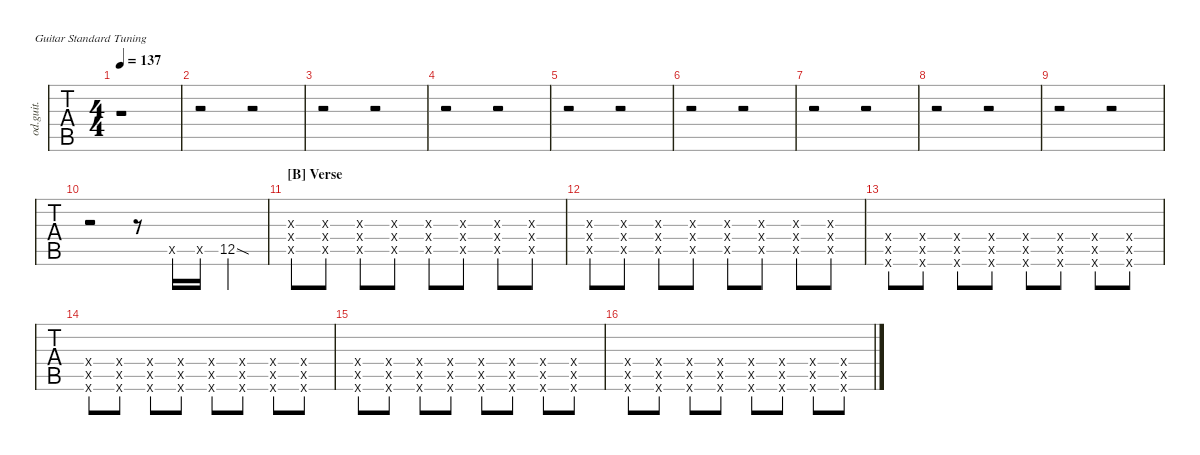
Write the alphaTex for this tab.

\defaultSystemsLayout 4
\hideDynamics
\bracketExtendMode nobrackets
\track ("Guitar3" "od.guit.") {instrument overdrivenguitar}
\staff {tabs}
\tuning (E4 B3 G3 D3 A2 E2)
\ts (4 4)
\tempo 137
\clef g2
\ks f
r.1{dy mf} |
r.2 r.2 |
r.2 r.2 |
r.2 r.2 |
r.2 r.2 |
r.2 r.2 |
r.2 r.2 |
r.2 r.2 |
r.2 r.2 |
r.2 r.8 12.5{x acc forcenatural}.16 12.5{x acc forcenatural}.16 12.5{sod acc forcenatural}.4 |
\section ("B" "Verse")
(5.5{x acc forcenatural} 7.4{x acc forcenatural} 7.3{x acc forcenatural}).8 (5.5{x acc forcenatural} 7.4{x acc forcenatural} 7.3{x acc forcenatural}).8 (5.5{x acc forcenatural} 7.4{x acc forcenatural} 7.3{x acc forcenatural}).8 (5.5{x acc forcenatural} 7.4{x acc forcenatural} 7.3{x acc forcenatural}).8 (5.5{x acc forcenatural} 7.4{x acc forcenatural} 7.3{x acc forcenatural}).8 (5.5{x acc forcenatural} 7.4{x acc forcenatural} 7.3{x acc forcenatural}).8 (5.5{x acc forcenatural} 7.4{x acc forcenatural} 7.3{x acc forcenatural}).8 (5.5{x acc forcenatural} 7.4{x acc forcenatural} 7.3{x acc forcenatural}).8 |
(5.5{x acc forcenatural} 7.4{x acc forcenatural} 7.3{x acc forcenatural}).8 (5.5{x acc forcenatural} 7.4{x acc forcenatural} 7.3{x acc forcenatural}).8 (5.5{x acc forcenatural} 7.4{x acc forcenatural} 7.3{x acc forcenatural}).8 (5.5{x acc forcenatural} 7.4{x acc forcenatural} 7.3{x acc forcenatural}).8 (5.5{x acc forcenatural} 7.4{x acc forcenatural} 7.3{x acc forcenatural}).8 (5.5{x acc forcenatural} 7.4{x acc forcenatural} 7.3{x acc forcenatural}).8 (5.5{x acc forcenatural} 7.4{x acc forcenatural} 7.3{x acc forcenatural}).8 (5.5{x acc forcenatural} 7.4{x acc forcenatural} 7.3{x acc forcenatural}).8 |
(5.6{x acc forcenatural} 7.5{x acc forcenatural} 7.4{x acc forcenatural}).8 (5.6{x acc forcenatural} 7.5{x acc forcenatural} 7.4{x acc forcenatural}).8 (5.6{x acc forcenatural} 7.5{x acc forcenatural} 7.4{x acc forcenatural}).8 (5.6{x acc forcenatural} 7.5{x acc forcenatural} 7.4{x acc forcenatural}).8 (5.6{x acc forcenatural} 7.5{x acc forcenatural} 7.4{x acc forcenatural}).8 (5.6{x acc forcenatural} 7.5{x acc forcenatural} 7.4{x acc forcenatural}).8 (5.6{x acc forcenatural} 7.5{x acc forcenatural} 7.4{x acc forcenatural}).8 (5.6{x acc forcenatural} 7.5{x acc forcenatural} 7.4{x acc forcenatural}).8 |
(5.6{x acc forcenatural} 7.5{x acc forcenatural} 7.4{x acc forcenatural}).8 (5.6{x acc forcenatural} 7.5{x acc forcenatural} 7.4{x acc forcenatural}).8 (5.6{x acc forcenatural} 7.5{x acc forcenatural} 7.4{x acc forcenatural}).8 (5.6{x acc forcenatural} 7.5{x acc forcenatural} 7.4{x acc forcenatural}).8 (5.6{x acc forcenatural} 7.5{x acc forcenatural} 7.4{x acc forcenatural}).8 (5.6{x acc forcenatural} 7.5{x acc forcenatural} 7.4{x acc forcenatural}).8 (5.6{x acc forcenatural} 7.5{x acc forcenatural} 7.4{x acc forcenatural}).8 (5.6{x acc forcenatural} 7.5{x acc forcenatural} 7.4{x acc forcenatural}).8 |
(3.6{x acc forcenatural} 5.5{x acc forcenatural} 5.4{x acc forcenatural}).8 (3.6{x acc forcenatural} 5.5{x acc forcenatural} 5.4{x acc forcenatural}).8 (3.6{x acc forcenatural} 5.5{x acc forcenatural} 5.4{x acc forcenatural}).8 (3.6{x acc forcenatural} 5.5{x acc forcenatural} 5.4{x acc forcenatural}).8 (3.6{x acc forcenatural} 5.5{x acc forcenatural} 5.4{x acc forcenatural}).8 (3.6{x acc forcenatural} 5.5{x acc forcenatural} 5.4{x acc forcenatural}).8 (3.6{x acc forcenatural} 5.5{x acc forcenatural} 5.4{x acc forcenatural}).8 (3.6{x acc forcenatural} 5.5{x acc forcenatural} 5.4{x acc forcenatural}).8 |
(5.6{x acc forcenatural} 7.5{x acc forcenatural} 7.4{x acc forcenatural}).8 (5.6{x acc forcenatural} 7.5{x acc forcenatural} 7.4{x acc forcenatural}).8 (5.6{x acc forcenatural} 7.5{x acc forcenatural} 7.4{x acc forcenatural}).8 (5.6{x acc forcenatural} 7.5{x acc forcenatural} 7.4{x acc forcenatural}).8 (5.6{x acc forcenatural} 7.5{x acc forcenatural} 7.4{x acc forcenatural}).8 (5.6{x acc forcenatural} 7.5{x acc forcenatural} 7.4{x acc forcenatural}).8 (5.6{x acc forcenatural} 7.5{x acc forcenatural} 7.4{x acc forcenatural}).8 (5.6{x acc forcenatural} 7.5{x acc forcenatural} 7.4{x acc forcenatural}).8
